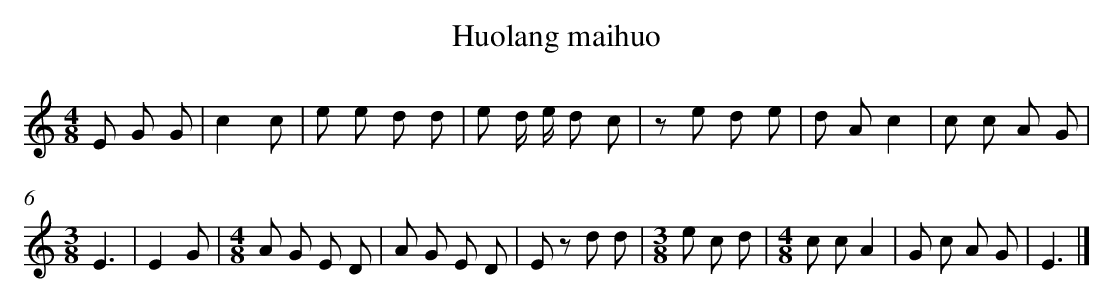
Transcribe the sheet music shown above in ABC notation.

X:1
T: Huolang maihuo
L: 1/8
M: 4/8
K: C
E G G [I:setbarnb 1]|
c2c |
e e d d |
e d/ e/ d c |
z e d e |
d Ac2 |
c c A G |
[M:3/8]E3 |
E2G |
[M:4/8]A G E D |
A G E D |
E z d d |
[M:3/8]e c d |
[M:4/8]c cA2 |
G c A G |
E3 |]
